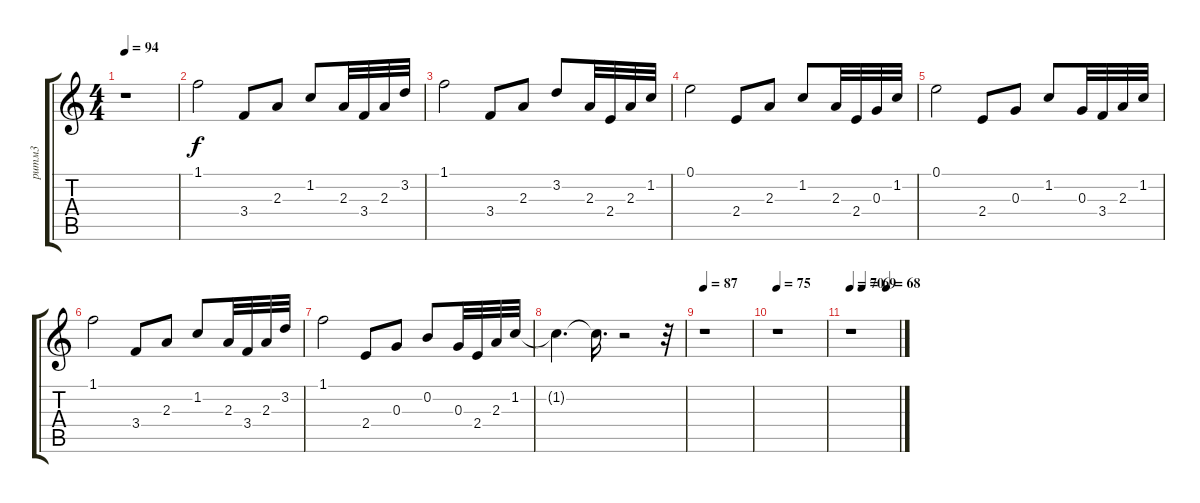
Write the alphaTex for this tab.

\track ("ритм3" "ритм3") {instrument acousticguitarsteel}
\staff {score tabs}
\tuning (E4 B3 G3 D3 A2 E2) {hide}
\ts (4 4)
\tempo 94
\clef g2
\ks c
r.1{dy mf} |
1.1.2{dy f} 3.4.8 2.3.8 1.2.8 2.3.32 3.4.32 2.3.32 3.2.32 |
1.1.2 3.4.8 2.3.8 3.2.8 2.3.32 2.4.32 2.3.32 1.2.32 |
0.1.2 2.4.8 2.3.8 1.2.8 2.3.32 2.4.32 0.3.32 1.2.32 |
0.1.2 2.4.8 0.3.8 1.2.8 0.3.32 3.4.32 2.3.32 1.2.32 |
1.1.2 3.4.8 2.3.8 1.2.8 2.3.32 3.4.32 2.3.32 3.2.32 |
1.1.2 2.4.8 0.3.8 0.2.8 0.3.32 2.4.32 2.3.32 1.2.32 |
1.2{t}.4{d} 1.2{t}.16{d} r.2 r.32 |
\tempo 87
r.1 |
\tempo 75
r.1 |
\tempo 70
\tempo (69 0.25)
\tempo (68 0.75)
r.1
